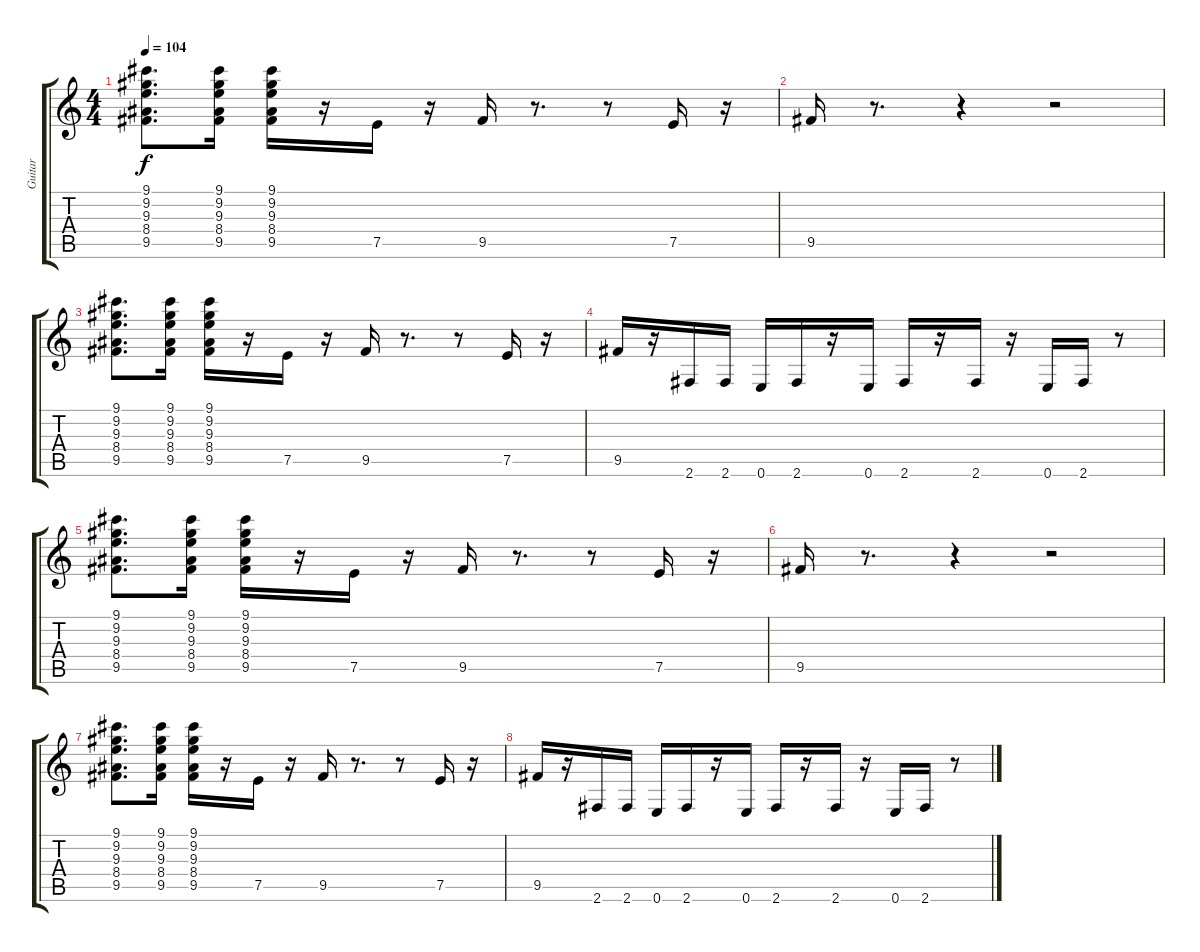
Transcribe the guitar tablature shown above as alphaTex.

\track ("Guitar" "Guitar") {instrument distortionguitar}
\staff {score tabs}
\tuning (E4 B3 G3 D3 A2 E2) {hide}
\ts (4 4)
\tempo 104
\clef g2
\ks c
(9.1 9.2 9.3 8.4 9.5).8{d dy f} (9.1 9.2 9.3 8.4 9.5).16 (9.1 9.2 9.3 8.4 9.5).16 r.16 7.5.16 r.16 9.5.16 r.8{d} r.8 7.5.16 r.16 |
9.5.16 r.8{d} r.4 r.2 |
(9.1 9.2 9.3 8.4 9.5).8{d} (9.1 9.2 9.3 8.4 9.5).16 (9.1 9.2 9.3 8.4 9.5).16 r.16 7.5.16 r.16 9.5.16 r.8{d} r.8 7.5.16 r.16 |
9.5.16 r.16 2.6.16 2.6.16 0.6.16 2.6.16 r.16 0.6.16 2.6.16 r.16 2.6.16 r.16 0.6.16 2.6.16 r.8 |
(9.1 9.2 9.3 8.4 9.5).8{d} (9.1 9.2 9.3 8.4 9.5).16 (9.1 9.2 9.3 8.4 9.5).16 r.16 7.5.16 r.16 9.5.16 r.8{d} r.8 7.5.16 r.16 |
9.5.16 r.8{d} r.4 r.2 |
(9.1 9.2 9.3 8.4 9.5).8{d} (9.1 9.2 9.3 8.4 9.5).16 (9.1 9.2 9.3 8.4 9.5).16 r.16 7.5.16 r.16 9.5.16 r.8{d} r.8 7.5.16 r.16 |
9.5.16 r.16 2.6.16 2.6.16 0.6.16 2.6.16 r.16 0.6.16 2.6.16 r.16 2.6.16 r.16 0.6.16 2.6.16 r.8
